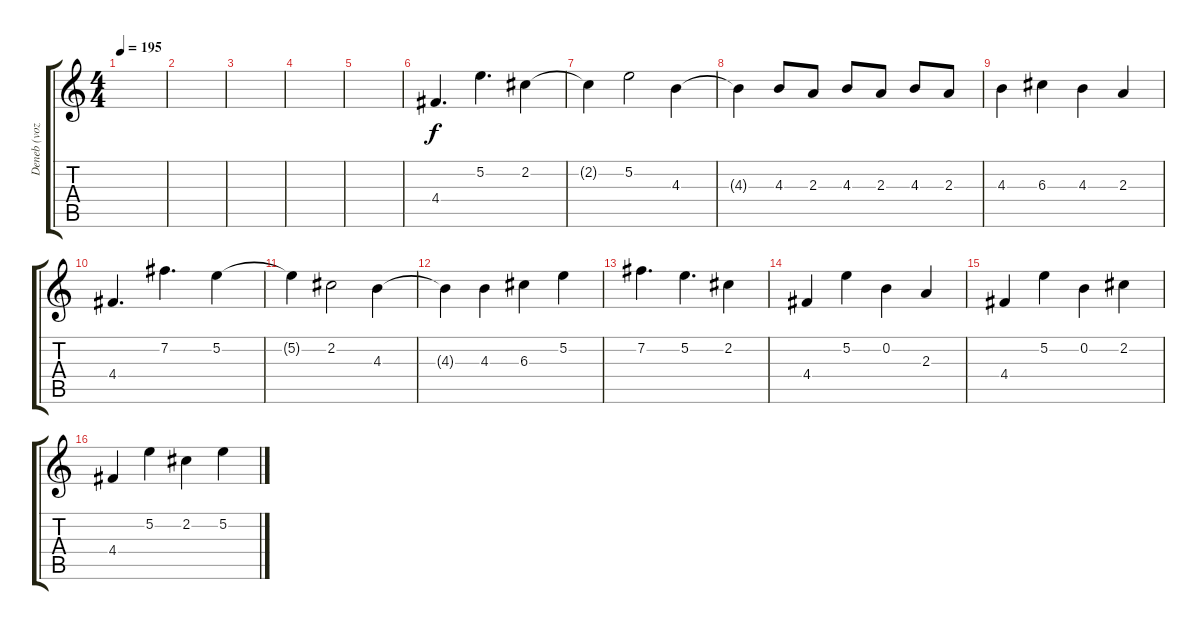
\track ("Deneb (voz)" "Deneb (voz") {instrument distortionguitar}
\staff {score tabs}
\tuning (E4 B3 G3 D3 A2 E2) {hide}
\ts (4 4)
\tempo 195
\clef g2
\ks c
|
|
|
|
|
4.4.4{d} 5.2.4{d} 2.2.4 |
2.2{t}.4 5.2.2 4.3.4 |
4.3{t}.4 4.3.8 2.3.8 4.3.8 2.3.8 4.3.8 2.3.8 |
4.3.4 6.3.4 4.3.4 2.3.4 |
4.4.4{d} 7.2.4{d} 5.2.4 |
5.2{t}.4 2.2.2 4.3.4 |
4.3{t}.4 4.3.4 6.3.4 5.2.4 |
7.2.4{d} 5.2.4{d} 2.2.4 |
4.4.4 5.2.4 0.2.4 2.3.4 |
4.4.4 5.2.4 0.2.4 2.2.4 |
4.4.4 5.2.4 2.2.4 5.2.4
